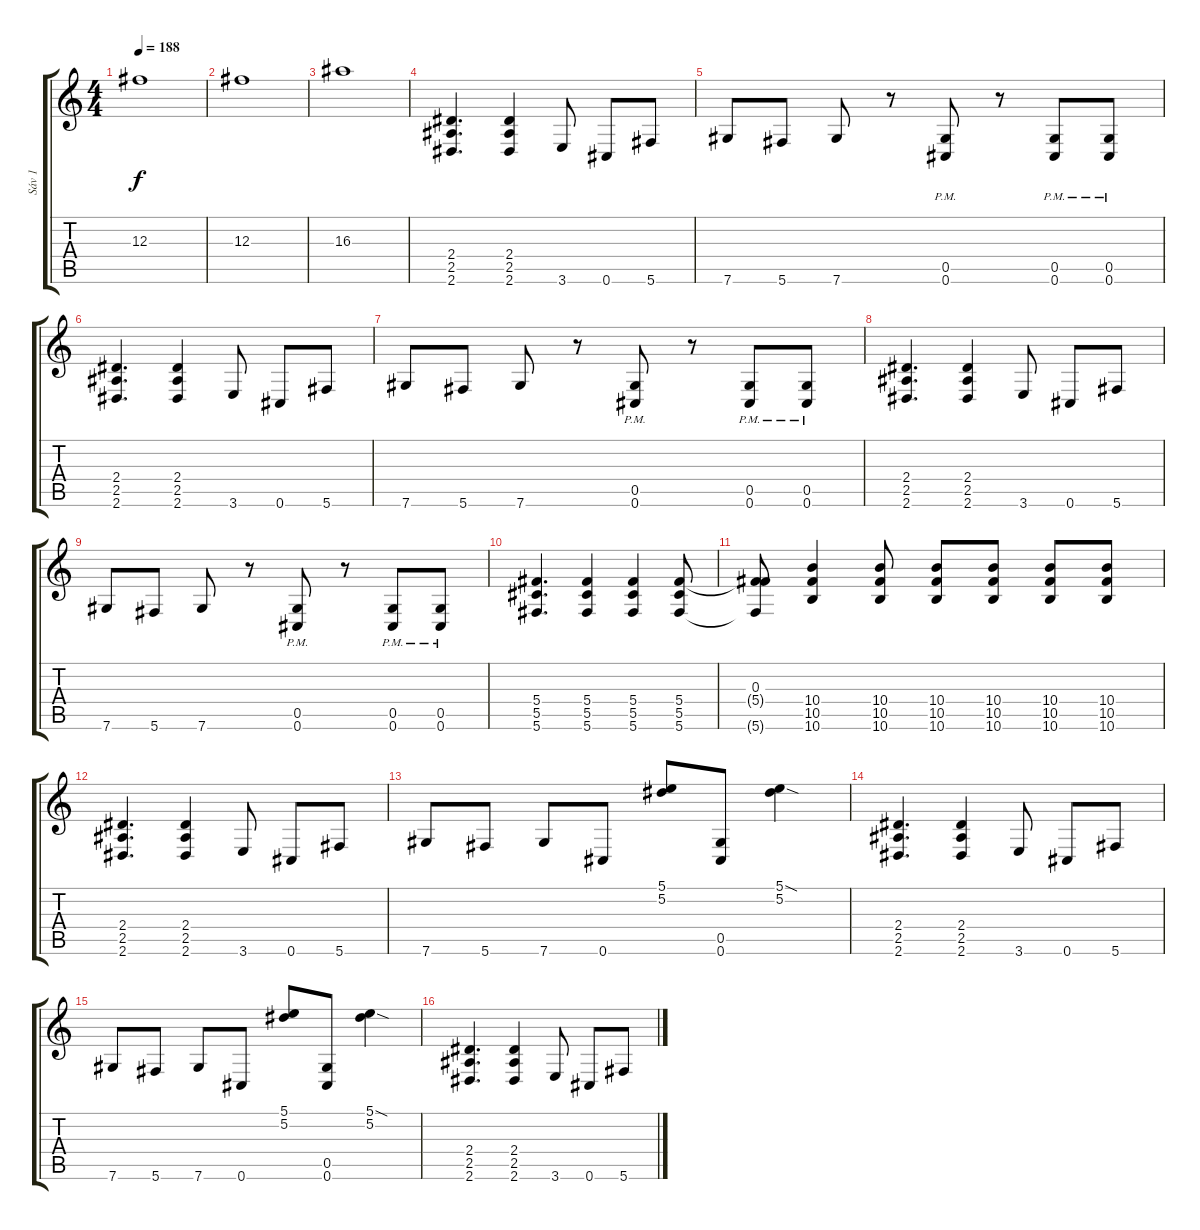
\track ("Sáv 1" "Sáv 1") {instrument distortionguitar}
\staff {score tabs}
\tuning (B3 Bb3 Gb3 Db3 Ab2 Db2) {hide}
\ts (4 4)
\tempo 188
\clef g2
\ks c
12.3.1{dy f} |
12.3.1 |
16.3.1 |
(2.4 2.5 2.6).4{d} (2.4 2.5 2.6).4 3.6.8 0.6.8 5.6.8 |
7.6.8 5.6.8 7.6.8 r.8 (0.5{pm} 0.6{pm}).8 r.8 (0.5{pm} 0.6{pm}).8 (0.5{pm} 0.6{pm}).8 |
(2.4 2.5 2.6).4{d} (2.4 2.5 2.6).4 3.6.8 0.6.8 5.6.8 |
7.6.8 5.6.8 7.6.8 r.8 (0.5{pm} 0.6{pm}).8 r.8 (0.5{pm} 0.6{pm}).8 (0.5{pm} 0.6{pm}).8 |
(2.4 2.5 2.6).4{d} (2.4 2.5 2.6).4 3.6.8 0.6.8 5.6.8 |
7.6.8 5.6.8 7.6.8 r.8 (0.5{pm} 0.6{pm}).8 r.8 (0.5{pm} 0.6{pm}).8 (0.5{pm} 0.6{pm}).8 |
(5.4 5.5 5.6).4{d} (5.4 5.5 5.6).4 (5.4 5.5 5.6).4 (5.4 5.5 5.6).8 |
(0.3 5.4{t} 5.6{t}).8 (10.4 10.5 10.6).4 (10.4 10.5 10.6).8 (10.4 10.5 10.6).8 (10.4 10.5 10.6).8 (10.4 10.5 10.6).8 (10.4 10.5 10.6).8 |
(2.4 2.5 2.6).4{d} (2.4 2.5 2.6).4 3.6.8 0.6.8 5.6.8 |
7.6.8 5.6.8 7.6.8 0.6.8 (5.1 5.2).8 (0.5 0.6).8 (5.1{sod} 5.2).4 |
(2.4 2.5 2.6).4{d} (2.4 2.5 2.6).4 3.6.8 0.6.8 5.6.8 |
7.6.8 5.6.8 7.6.8 0.6.8 (5.1 5.2).8 (0.5 0.6).8 (5.1{sod} 5.2).4 |
(2.4 2.5 2.6).4{d} (2.4 2.5 2.6).4 3.6.8 0.6.8 5.6.8
